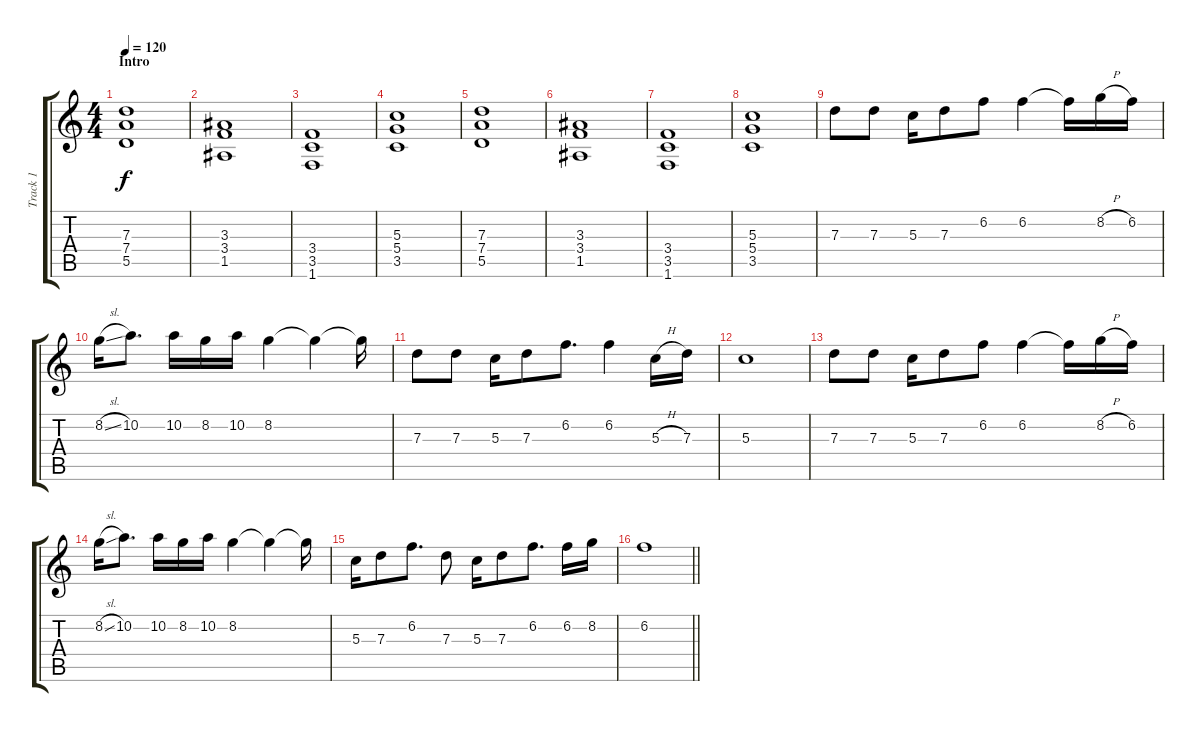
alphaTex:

\track ("Track 1" "Track 1") {instrument overdrivenguitar}
\staff {score tabs}
\tuning (E4 B3 G3 D3 A2 E2) {hide}
\ts (4 4)
\section ("" "Intro")
\tempo 120
\clef g2
\ks c
(7.3 7.4 5.5).1{dy f instrument overdrivenguitar} |
(3.3 3.4 1.5).1 |
(3.4 3.5 1.6).1 |
(5.3 5.4 3.5).1 |
(7.3 7.4 5.5).1 |
(3.3 3.4 1.5).1 |
(3.4 3.5 1.6).1 |
(5.3 5.4 3.5).1 |
7.3.8 7.3.8 5.3.16 7.3.8 6.2.8 6.2.4 6.2{t}.16 8.2{h}.16 6.2.16 |
8.2{sl}.16 10.2.8{d} 10.2.16 8.2.16 10.2.16 8.2.4 8.2{t}.4 8.2{t}.16 |
7.3.8 7.3.8 5.3.16 7.3.8 6.2.8{d} 6.2.4 5.3{h}.16 7.3.16 |
5.3.1 |
7.3.8 7.3.8 5.3.16 7.3.8 6.2.8 6.2.4 6.2{t}.16 8.2{h}.16 6.2.16 |
8.2{sl}.16 10.2.8{d} 10.2.16 8.2.16 10.2.16 8.2.4 8.2{t}.4 8.2{t}.16 |
5.3.16 7.3.8 6.2.8{d} 7.3.8 5.3.16 7.3.8 6.2.8{d} 6.2.16 8.2.16 |
\barLineRight lightlight
6.2.1
